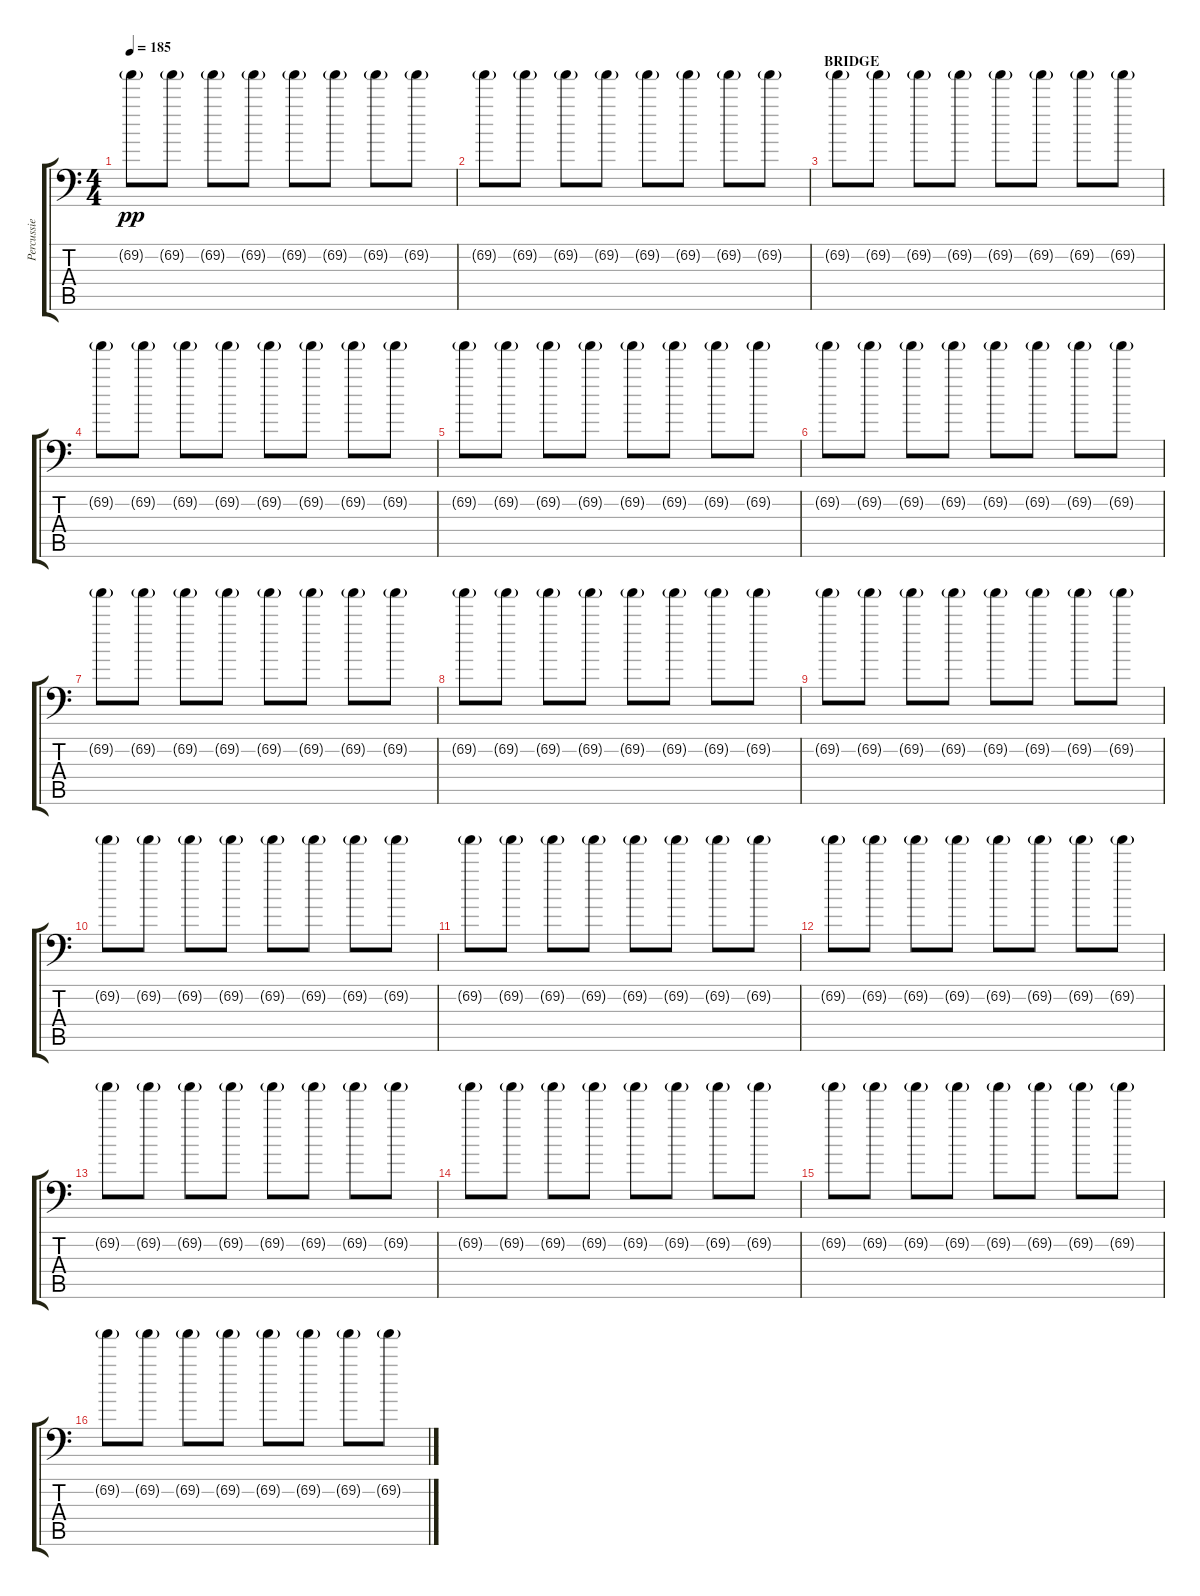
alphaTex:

\track ("Percussie" "Percussie") {instrument acousticgrandpiano}
\staff {score tabs}
\tuning (C-1 C-1 C-1 C-1 C-1 C-1) {hide}
\ts (4 4)
\tempo 185
\clef f4
\ks c
69.2{g}.8{dy pp} 69.2{g}.8 69.2{g}.8 69.2{g}.8 69.2{g}.8 69.2{g}.8 69.2{g}.8 69.2{g}.8 |
69.2{g}.8 69.2{g}.8 69.2{g}.8 69.2{g}.8 69.2{g}.8 69.2{g}.8 69.2{g}.8 69.2{g}.8 |
\section ("" "BRIDGE")
69.2{g}.8 69.2{g}.8 69.2{g}.8 69.2{g}.8 69.2{g}.8 69.2{g}.8 69.2{g}.8 69.2{g}.8 |
69.2{g}.8 69.2{g}.8 69.2{g}.8 69.2{g}.8 69.2{g}.8 69.2{g}.8 69.2{g}.8 69.2{g}.8 |
69.2{g}.8 69.2{g}.8 69.2{g}.8 69.2{g}.8 69.2{g}.8 69.2{g}.8 69.2{g}.8 69.2{g}.8 |
69.2{g}.8 69.2{g}.8 69.2{g}.8 69.2{g}.8 69.2{g}.8 69.2{g}.8 69.2{g}.8 69.2{g}.8 |
69.2{g}.8 69.2{g}.8 69.2{g}.8 69.2{g}.8 69.2{g}.8 69.2{g}.8 69.2{g}.8 69.2{g}.8 |
69.2{g}.8 69.2{g}.8 69.2{g}.8 69.2{g}.8 69.2{g}.8 69.2{g}.8 69.2{g}.8 69.2{g}.8 |
69.2{g}.8 69.2{g}.8 69.2{g}.8 69.2{g}.8 69.2{g}.8 69.2{g}.8 69.2{g}.8 69.2{g}.8 |
69.2{g}.8 69.2{g}.8 69.2{g}.8 69.2{g}.8 69.2{g}.8 69.2{g}.8 69.2{g}.8 69.2{g}.8 |
69.2{g}.8 69.2{g}.8 69.2{g}.8 69.2{g}.8 69.2{g}.8 69.2{g}.8 69.2{g}.8 69.2{g}.8 |
69.2{g}.8 69.2{g}.8 69.2{g}.8 69.2{g}.8 69.2{g}.8 69.2{g}.8 69.2{g}.8 69.2{g}.8 |
69.2{g}.8 69.2{g}.8 69.2{g}.8 69.2{g}.8 69.2{g}.8 69.2{g}.8 69.2{g}.8 69.2{g}.8 |
69.2{g}.8 69.2{g}.8 69.2{g}.8 69.2{g}.8 69.2{g}.8 69.2{g}.8 69.2{g}.8 69.2{g}.8 |
69.2{g}.8 69.2{g}.8 69.2{g}.8 69.2{g}.8 69.2{g}.8 69.2{g}.8 69.2{g}.8 69.2{g}.8 |
69.2{g}.8 69.2{g}.8 69.2{g}.8 69.2{g}.8 69.2{g}.8 69.2{g}.8 69.2{g}.8 69.2{g}.8
